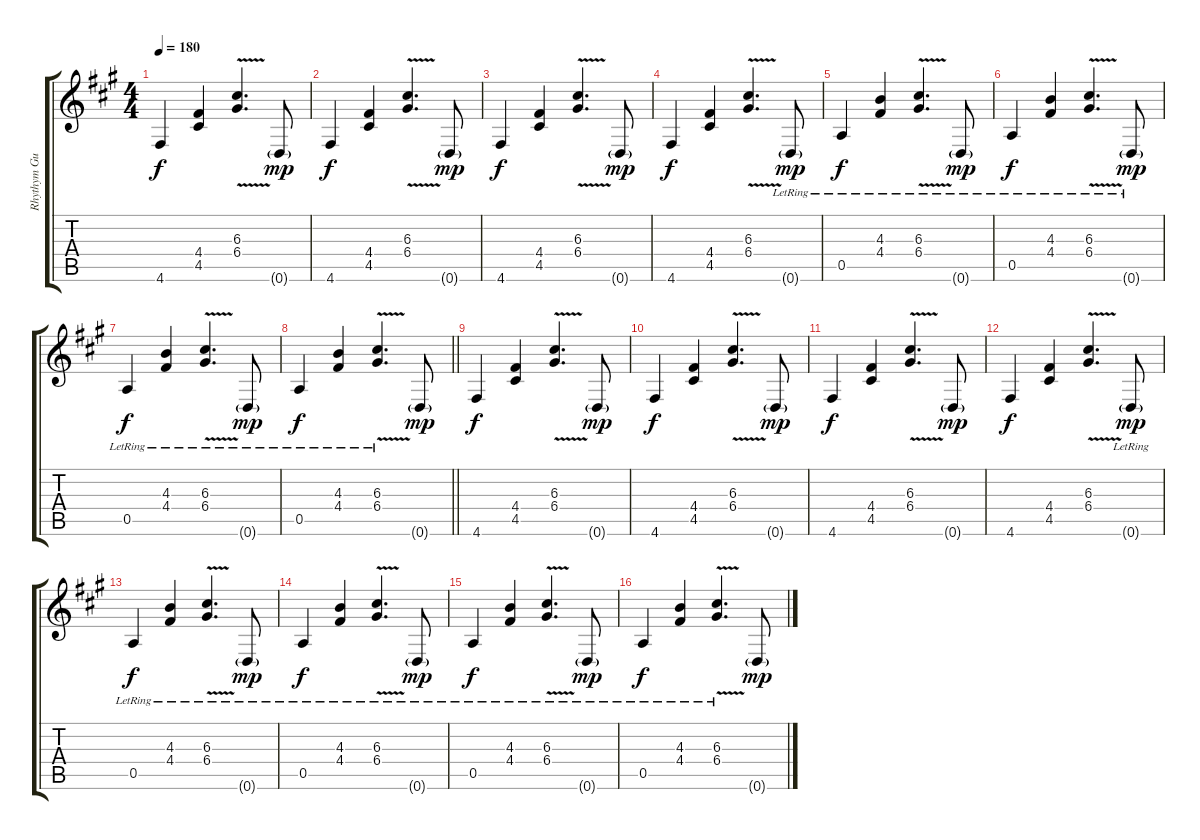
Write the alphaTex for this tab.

\track ("Rhythym Guitar (Adam Gontier)" "Rhythym Gu") {instrument acousticguitarsteel}
\staff {score tabs}
\tuning (E4 B3 G3 D3 A2 D2) {hide}
\ts (4 4)
\tempo 180
\clef g2
\ks f#minor
4.6.4{dy f} (4.4 4.5).4 (6.3{v} 6.4{v}).4{d} 0.6{g}.8{dy mp} |
4.6.4{dy f} (4.4 4.5).4 (6.3{v} 6.4{v}).4{d} 0.6{g}.8{dy mp} |
4.6.4{dy f} (4.4 4.5).4 (6.3{v} 6.4{v}).4{d} 0.6{g}.8{dy mp} |
4.6.4{dy f} (4.4 4.5).4 (6.3{v} 6.4{v}).4{d} 0.6{g lr}.8{dy mp} |
0.5{lr}.4{dy f} (4.3{lr} 4.4{lr}).4 (6.3{v lr} 6.4{v lr}).4{d} 0.6{g lr}.8{dy mp} |
0.5{lr}.4{dy f} (4.3{lr} 4.4{lr}).4 (6.3{v lr} 6.4{v lr}).4{d} 0.6{g lr}.8{dy mp} |
0.5{lr}.4{dy f} (4.3{lr} 4.4{lr}).4 (6.3{v lr} 6.4{v lr}).4{d} 0.6{g lr}.8{dy mp} |
\barLineRight lightlight
0.5{lr}.4{dy f} (4.3{lr} 4.4{lr}).4 (6.3{v lr} 6.4{v lr}).4{d} 0.6{g}.8{dy mp} |
4.6.4{dy f} (4.4 4.5).4 (6.3{v} 6.4{v}).4{d} 0.6{g}.8{dy mp} |
4.6.4{dy f} (4.4 4.5).4 (6.3{v} 6.4{v}).4{d} 0.6{g}.8{dy mp} |
4.6.4{dy f} (4.4 4.5).4 (6.3{v} 6.4{v}).4{d} 0.6{g}.8{dy mp} |
4.6.4{dy f} (4.4 4.5).4 (6.3{v} 6.4{v}).4{d} 0.6{g lr}.8{dy mp} |
0.5{lr}.4{dy f} (4.3{lr} 4.4{lr}).4 (6.3{v lr} 6.4{v lr}).4{d} 0.6{g lr}.8{dy mp} |
0.5{lr}.4{dy f} (4.3{lr} 4.4{lr}).4 (6.3{v lr} 6.4{v lr}).4{d} 0.6{g lr}.8{dy mp} |
0.5{lr}.4{dy f} (4.3{lr} 4.4{lr}).4 (6.3{v lr} 6.4{v lr}).4{d} 0.6{g lr}.8{dy mp} |
0.5{lr}.4{dy f} (4.3{lr} 4.4{lr}).4 (6.3{v lr} 6.4{v lr}).4{d} 0.6{g}.8{dy mp}
